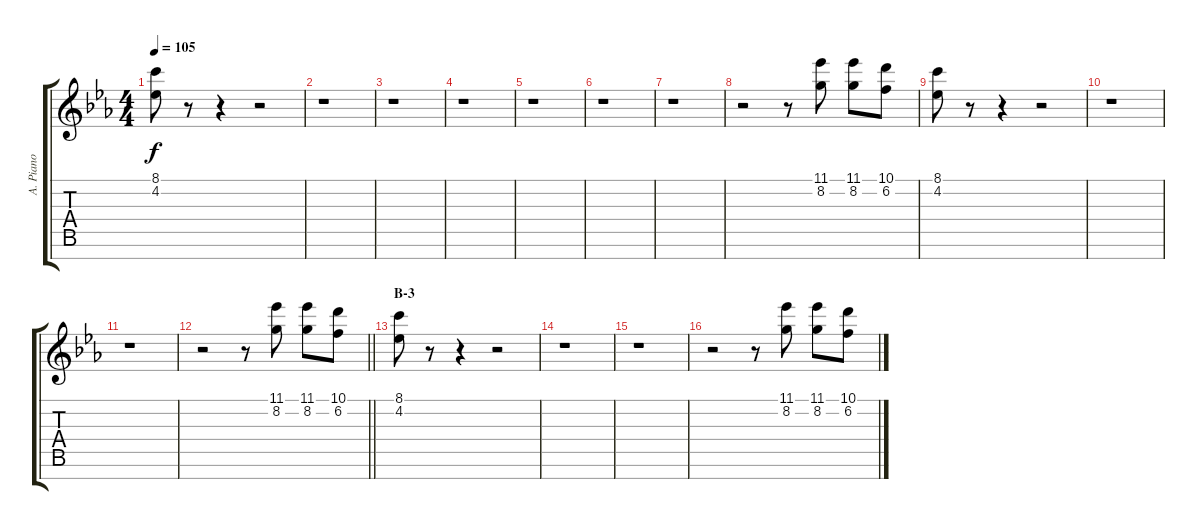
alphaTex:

\track ("A. Piano" "A. Piano") {instrument acousticgrandpiano}
\staff {score tabs}
\tuning (E5 B4 G4 D4 A3 E3 B2) {hide}
\ts (4 4)
\tempo 105
\clef g2
\ks eb
(8.1 4.2).8{dy f} r.8 r.4 r.2 |
r.1 |
r.1 |
r.1 |
r.1 |
r.1 |
r.1 |
r.2 r.8 (11.1 8.2).8 (11.1 8.2).8 (10.1 6.2).8 |
(8.1 4.2).8 r.8 r.4 r.2 |
r.1 |
r.1 |
\barLineRight lightlight
r.2 r.8 (11.1 8.2).8 (11.1 8.2).8 (10.1 6.2).8 |
\section ("" "B-3")
(8.1 4.2).8 r.8 r.4 r.2 |
r.1 |
r.1 |
r.2 r.8 (11.1 8.2).8 (11.1 8.2).8 (10.1 6.2).8
